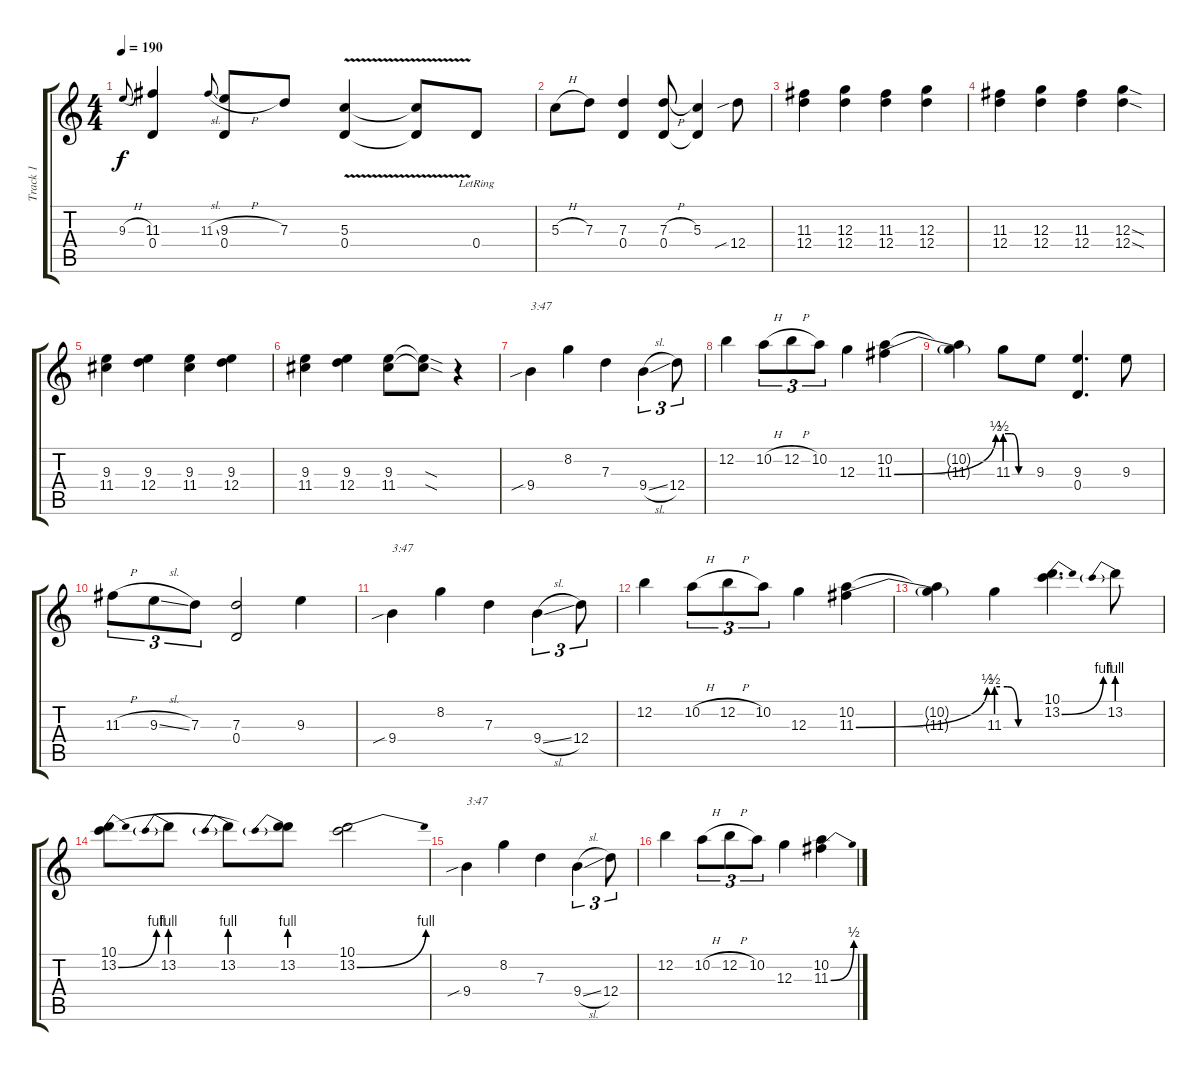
\track ("Track 1" "Track 1") {instrument overdrivenguitar}
\staff {score tabs}
\tuning (E4 B3 G3 D3 A2 E2) {hide}
\ts (4 4)
\tempo 190
\clef g2
\ks c
9.3{h}.8{gr onbeat dy f} (11.3 0.4).4 11.3{sl}.8{gr onbeat} (9.3{h} 0.4).8 7.3.8 (5.3 0.4{v}).4 (5.3{t} 0.4{t}).8 0.4{lr}.8 |
5.3{h}.8 7.3.8 (7.3 0.4).4 (7.3{h} 0.4).8 (5.3 0.4{t}).4 12.4{sib}.8 |
(11.3 12.4).4 (12.3 12.4).4 (11.3 12.4).4 (12.3 12.4).4 |
(11.3 12.4).4 (12.3 12.4).4 (11.3 12.4).4 (12.3{sod} 12.4{sod}).4 |
(9.3 11.4).4 (9.3 12.4).4 (9.3 11.4).4 (9.3 12.4).4 |
(9.3 11.4).4 (9.3 12.4).4 (9.3 11.4).8 (9.3{sod t} 11.4{sod t}).8 r.4 |
9.4{sib}.4{txt "3:47"} 8.2.4 7.3.4 9.4{sl}.4{tu (3 2)} 12.4.8{tu (3 2)} |
12.2.4 10.2{h}.8{tu (3 2)} 12.2{h}.8{tu (3 2)} 10.2.8{tu (3 2)} 12.3.4 (10.2 11.3{be (bend 0 0 60 2)}).4 |
(10.2{t} 11.3{t}).4 11.3{be (custom 0 2 15 2 30 0 60 0)}.8 9.3.8 (9.3 0.4).4{d} 9.3.8 |
11.3{h}.8{tu (3 2)} 9.3{sl}.8{tu (3 2)} 7.3.8{tu (3 2)} (7.3 0.4).2 9.3.4 |
9.4{sib}.4{txt "3:47"} 8.2.4 7.3.4 9.4{sl}.4{tu (3 2)} 12.4.8{tu (3 2)} |
12.2.4 10.2{h}.8{tu (3 2)} 12.2{h}.8{tu (3 2)} 10.2.8{tu (3 2)} 12.3.4 (10.2 11.3{be (bend 0 0 60 2)}).4 |
(10.2{t} 11.3{t}).4 11.3{be (custom 0 2 15 2 30 0 60 0)}.4 (10.1 13.2{be (bend 0 0 60 4)}).4{d} 13.2{be (prebend 0 4 60 4)}.8 |
(10.1 13.2{be (bend 0 0 60 4)}).8 13.2{be (prebend 0 4 60 4)}.8 13.2{be (prebend 0 4 60 4)}.8 (10.1{t} 13.2{be (prebend 0 4 60 4)}).8 (10.1 13.2{be (bend 0 0 60 4)}).2 |
9.4{sib}.4{txt "3:47"} 8.2.4 7.3.4 9.4{sl}.4{tu (3 2)} 12.4.8{tu (3 2)} |
12.2.4 10.2{h}.8{tu (3 2)} 12.2{h}.8{tu (3 2)} 10.2.8{tu (3 2)} 12.3.4 (10.2 11.3{be (bend 0 0 60 2)}).4
